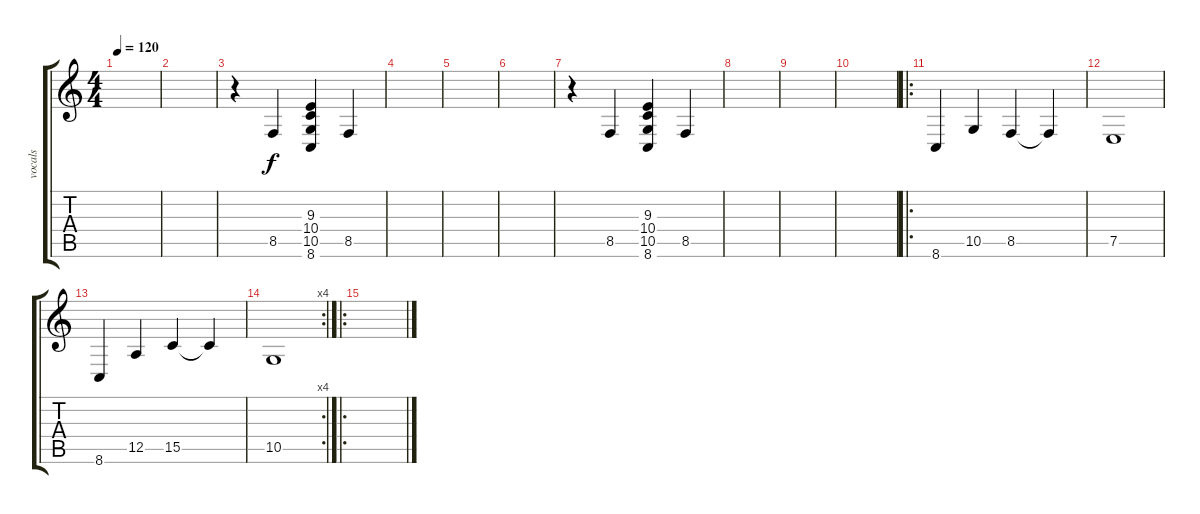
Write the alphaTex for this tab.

\track ("vocals" "vocals") {instrument lead6voice}
\staff {score tabs}
\tuning (E4 B3 G3 D3 A2 E2) {hide}
\ts (4 4)
\tempo 120
\clef g2
\ks c
|
|
r.4 8.5.4{dy f} (9.3 10.4 10.5 8.6).4 8.5.4 |
|
|
|
r.4 8.5.4 (9.3 10.4 10.5 8.6).4 8.5.4 |
|
|
|
\ro
8.6.4{volume 16} 10.5.4 8.5.4 8.5{t}.4 |
7.5.1 |
8.6.4 12.5.4 15.5.4 15.5{t}.4 |
\rc 4
10.5.1 |
\ro
